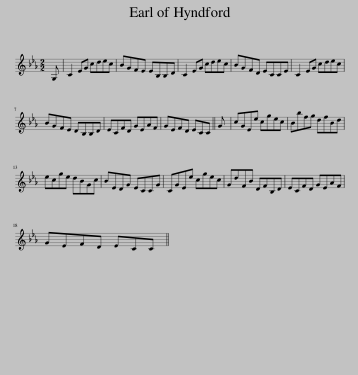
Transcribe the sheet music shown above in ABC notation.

X:1
L:1/8
M:2/2
I:linebreak $
K:Cmin
V:1 treble
V:1
 G, | C2 EG cdec | BGFE EB,B,D | C2 EG cdec | BGFD ECCE | %5
 C2 EG cdec |$ BGFE DB,B,D | ECFD GEAF | GEFD ECC || G | %10
 cGEe cgec | Bbfg dfBd |$ ecge dBGc | BEDG ECCG | CGEe cgec | %15
 GdFB DFB,D | ECFD GEAF |$ GEFD ECC || %18
